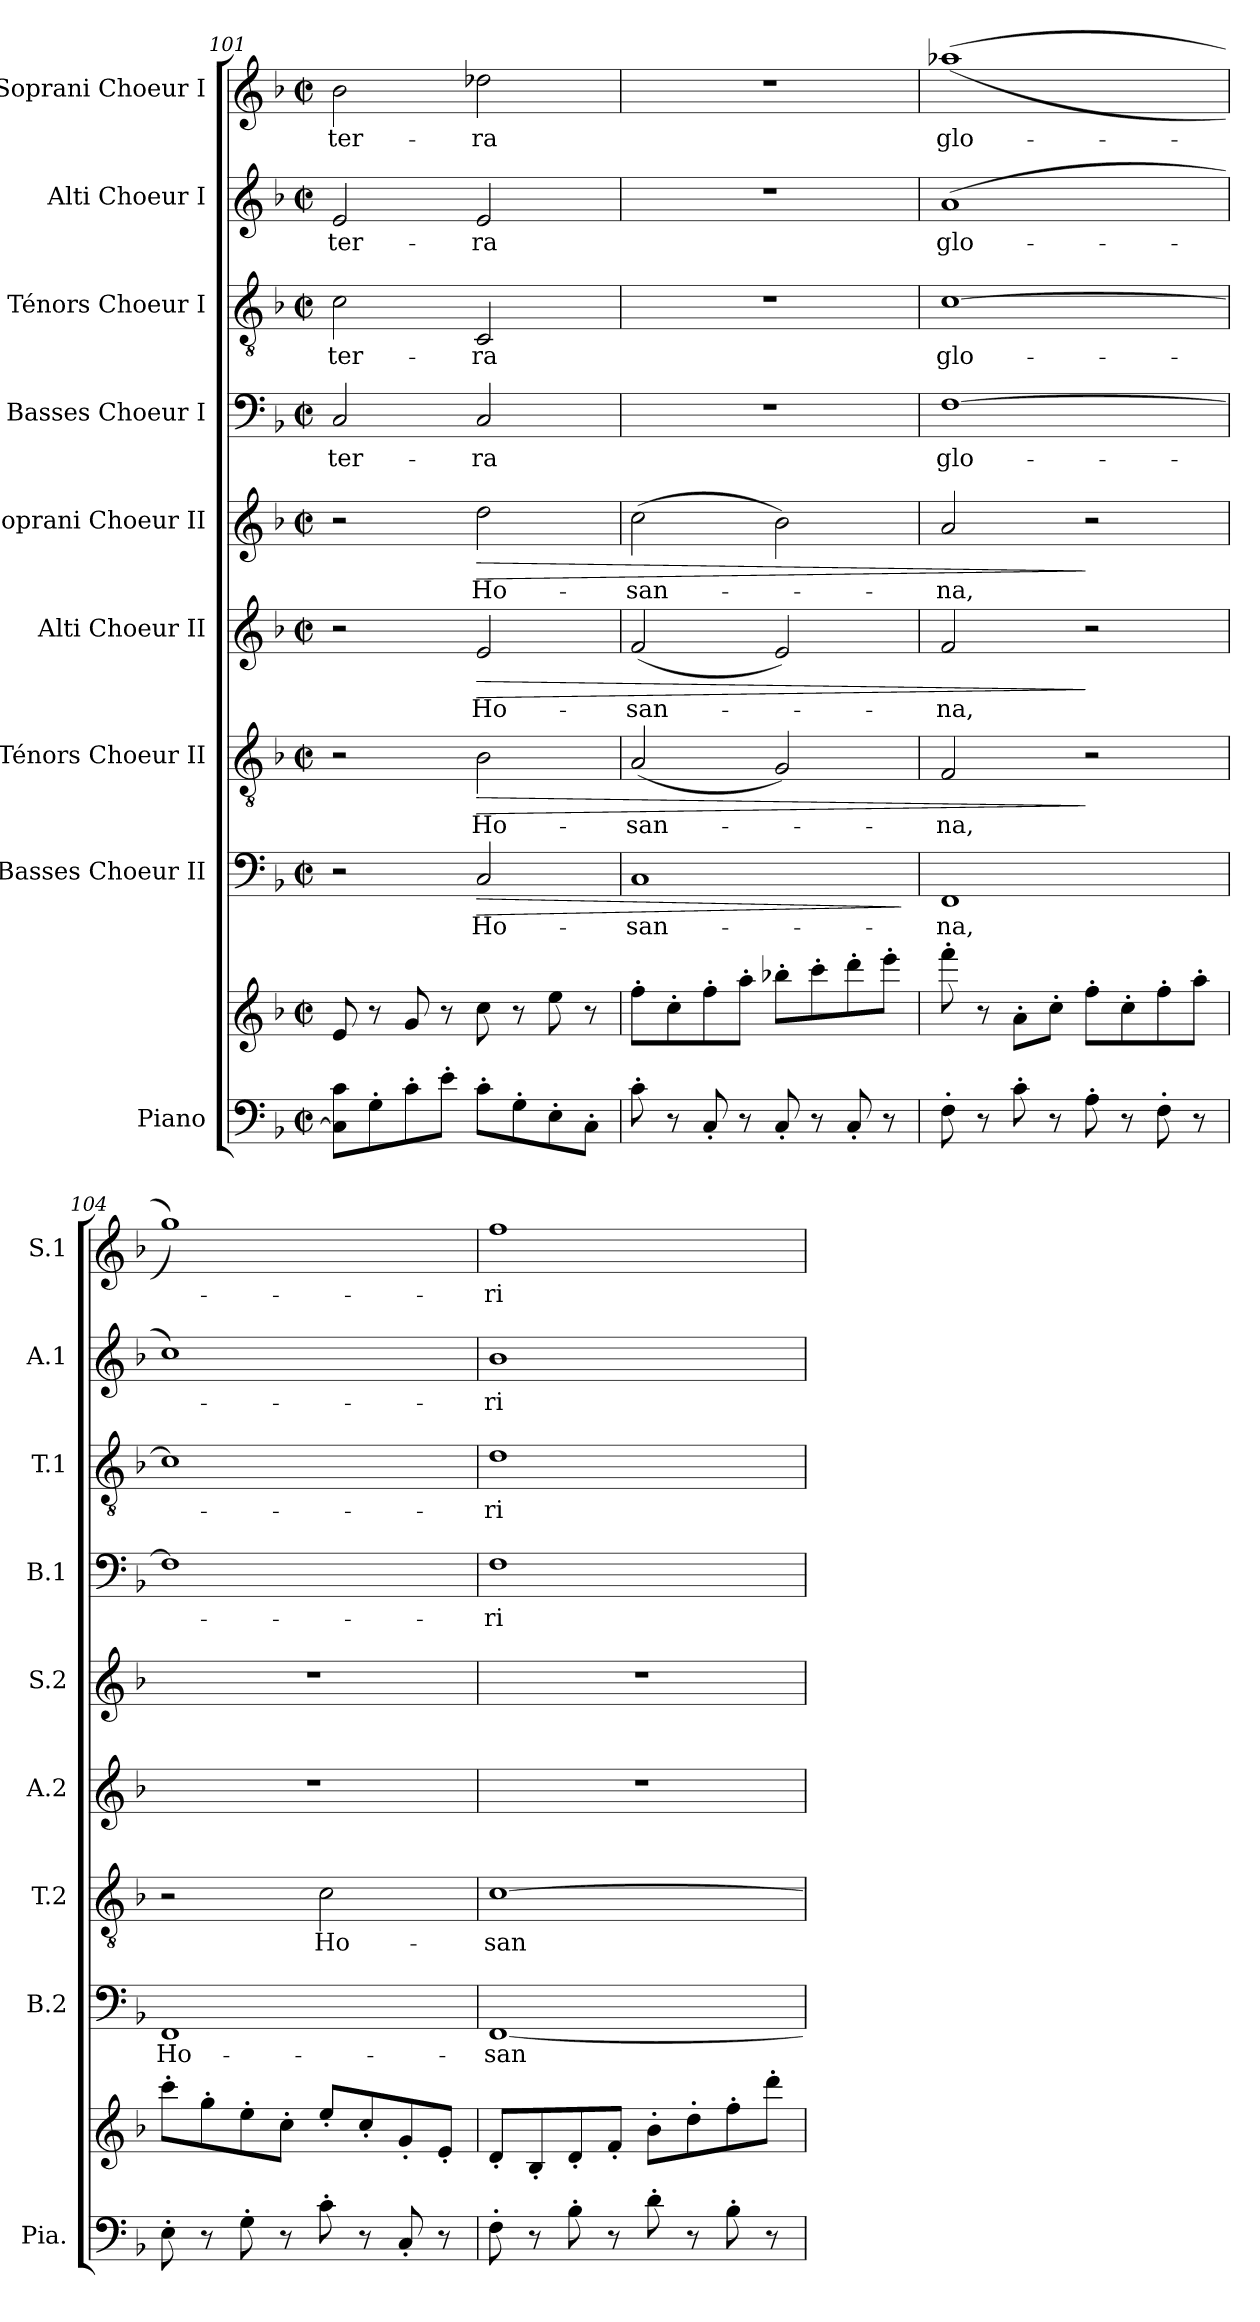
**kern	**kern	**kern	**text	**dynam	**kern	**text	**dynam	**kern	**text	**dynam	**kern	**text	**dynam	**kern	**text	**kern	**text	**kern	**text	**kern	**text
*part9	*part9	*part8	*part8	*part8	*part7	*part7	*part7	*part6	*part6	*part6	*part5	*part5	*part5	*part4	*part4	*part3	*part3	*part2	*part2	*part1	*part1
*staff10	*staff9	*staff8	*staff8	*staff8	*staff7	*staff7	*staff7	*staff6	*staff6	*staff6	*staff5	*staff5	*staff5	*staff4	*staff4	*staff3	*staff3	*staff2	*staff2	*staff1	*staff1
*I"Piano	*	*I"Basses Choeur II	*	*	*I"Ténors Choeur II	*	*	*I"Alti Choeur II	*	*	*I"Soprani Choeur II	*	*	*I"Basses Choeur I	*	*I"Ténors Choeur I	*	*I"Alti Choeur I	*	*I"Soprani Choeur I	*
*I'Pia.	*	*I'B.2	*	*	*I'T.2	*	*	*I'A.2	*	*	*I'S.2	*	*	*I'B.1	*	*I'T.1	*	*I'A.1	*	*I'S.1	*
*clefF4	*clefG2	*clefF4	*	*	*clefGv2	*	*	*clefG2	*	*	*clefG2	*	*	*clefF4	*	*clefGv2	*	*clefG2	*	*clefG2	*
*	*	*	*	*	*	*	*	*	*	*	*	*	*	*	*	*	*	*	*	*ITrd2c3	*
*k[b-]	*k[b-]	*k[b-]	*	*	*k[b-]	*	*	*k[b-]	*	*	*k[b-]	*	*	*k[b-]	*	*k[b-]	*	*k[b-]	*	*k[f#c#]	*
*M2/2	*M2/2	*M2/2	*	*	*M2/2	*	*	*M2/2	*	*	*M2/2	*	*	*M2/2	*	*M2/2	*	*M2/2	*	*M2/2	*
*met(c|)	*met(c|)	*met(c|)	*	*	*met(c|)	*	*	*met(c|)	*	*	*met(c|)	*	*	*met(c|)	*	*met(c|)	*	*met(c|)	*	*met(c|)	*
=101	=101	=101	=101	=101	=101	=101	=101	=101	=101	=101	=101	=101	=101	=101	=101	=101	=101	=101	=101	=101	=101
*	*	*^	*	*	*^	*	*	*^	*	*	*	*	*	*	*	*	*	*	*	*	*
8C\] 8c\L	8e/	2r	2ryy	.	.	2r	2ryy	.	.	2r	2ryy	.	.	2r	.	.	2C/	ter-	2c\	ter-	2e/	ter-	2gi\	ter-
8G'\	8r	.	.	.	.	.	.	.	.	.	.	.	.	.	.	.	.	.	.	.	.	.	.	.
8c'\	8g/	.	.	.	.	.	.	.	.	.	.	.	.	.	.	.	.	.	.	.	.	.	.	.
8e'\J	8r	.	.	.	.	.	.	.	.	.	.	.	.	.	.	.	.	.	.	.	.	.	.	.
!	!	!	!	!	!LO:HP:b	!	!	!	!LO:HP:b	!	!	!	!LO:HP:b	!	!	!LO:HP:b	!	!	!	!	!	!	!	!
8c'\L	8cc\	2C/	2ryy	Ho-	>	2B-\	2ryy	Ho-	>	2e/	2ryy	Ho-	>	2ddi\	Ho-	>	2C/	-ra	2C/	-ra	2e/	-ra	2b-Xi\	-ra
8G'\	8r	.	.	.	.	.	.	.	.	.	.	.	.	.	.	.	.	.	.	.	.	.	.	.
8E'\	8ee\	.	.	.	.	.	.	.	.	.	.	.	.	.	.	.	.	.	.	.	.	.	.	.
8C'\J	8r	.	.	.	.	.	.	.	.	.	.	.	.	.	.	.	.	.	.	.	.	.	.	.
*	*	*v	*v	*	*	*	*	*	*	*v	*v	*	*	*	*	*	*	*	*	*	*	*	*	*
*	*	*	*	*	*v	*v	*	*	*	*	*	*	*	*	*	*	*	*	*	*	*	*
!!LO:PB:g=z
=102	=102	=102	=102	=102	=102	=102	=102	=102	=102	=102	=102	=102	=102	=102	=102	=102	=102	=102	=102	=102	=102
8c'\	8ff'\L	1C	-san-	.	(2A/	-san-	.	(2f/	-san-	.	(2cci\	-san-	.	1r	.	1r	.	1r	.	1r	.
8r	8cc'\	.	.	.	.	.	.	.	.	.	.	.	.	.	.	.	.	.	.	.	.
8C'/	8ff'\	.	.	.	.	.	.	.	.	.	.	.	.	.	.	.	.	.	.	.	.
8r	8aa'\J	.	.	.	.	.	.	.	.	.	.	.	.	.	.	.	.	.	.	.	.
8C'/	8bb-X'\L	.	.	.	2G/)	.	.	2e/)	.	.	2b-i\)	.	.	.	.	.	.	.	.	.	.
8r	8ccc'\	.	.	.	.	.	.	.	.	.	.	.	.	.	.	.	.	.	.	.	.
8C'/	8ddd'\	.	.	.	.	.	.	.	.	.	.	.	.	.	.	.	.	.	.	.	.
8r	8eee'\J	.	.	.	.	.	.	.	.	.	.	.	.	.	.	.	.	.	.	.	.
.	.	.	.	]	.	.	.	.	.	.	.	.	.	.	.	.	.	.	.	.	.
=103	=103	=103	=103	=103	=103	=103	=103	=103	=103	=103	=103	=103	=103	=103	=103	=103	=103	=103	=103	=103	=103
8F'\	8fff'\	1FF	-na,	.	2F/	-na,	.	2f/	-na,	.	2ai/	-na,	.	[1F	glo-	[1c	glo-	(1a	glo-	((1ffni	glo-
8r	8r	.	.	.	.	.	.	.	.	.	.	.	.	.	.	.	.	.	.	.	.
8c'\	8a'\L	.	.	.	.	.	.	.	.	.	.	.	.	.	.	.	.	.	.	.	.
8r	8cc'\J	.	.	.	.	.	.	.	.	.	.	.	.	.	.	.	.	.	.	.	.
8A'\	8ff'\L	.	.	.	2r	.	]	2r	.	]	2r	.	]	.	.	.	.	.	.	.	.
8r	8cc'\	.	.	.	.	.	.	.	.	.	.	.	.	.	.	.	.	.	.	.	.
8F'\	8ff'\	.	.	.	.	.	.	.	.	.	.	.	.	.	.	.	.	.	.	.	.
8r	8aa'\J	.	.	.	.	.	.	.	.	.	.	.	.	.	.	.	.	.	.	.	.
=104	=104	=104	=104	=104	=104	=104	=104	=104	=104	=104	=104	=104	=104	=104	=104	=104	=104	=104	=104	=104	=104
8E'\	8ccc'\L	1FF	Ho-	.	2r	.	.	1r	.	.	1r	.	.	1F]	.	1c]	.	1cc)	.	1eei))	.
8r	8gg'\	.	.	.	.	.	.	.	.	.	.	.	.	.	.	.	.	.	.	.	.
8G'\	8ee'\	.	.	.	.	.	.	.	.	.	.	.	.	.	.	.	.	.	.	.	.
8r	8cc'\J	.	.	.	.	.	.	.	.	.	.	.	.	.	.	.	.	.	.	.	.
8c'\	8ee'/L	.	.	.	2c\	Ho-	.	.	.	.	.	.	.	.	.	.	.	.	.	.	.
8r	8cc'/	.	.	.	.	.	.	.	.	.	.	.	.	.	.	.	.	.	.	.	.
8C'/	8g'/	.	.	.	.	.	.	.	.	.	.	.	.	.	.	.	.	.	.	.	.
8r	8e'/J	.	.	.	.	.	.	.	.	.	.	.	.	.	.	.	.	.	.	.	.
=105	=105	=105	=105	=105	=105	=105	=105	=105	=105	=105	=105	=105	=105	=105	=105	=105	=105	=105	=105	=105	=105
8F'\	8d'/L	[1FF	-san-	.	[1c	-san-	.	1r	.	.	1r	.	.	1F	-ri-	1d	-ri-	1b-	-ri-	1ddi	-ri-
8r	8B-'/	.	.	.	.	.	.	.	.	.	.	.	.	.	.	.	.	.	.	.	.
8B-'\	8d'/	.	.	.	.	.	.	.	.	.	.	.	.	.	.	.	.	.	.	.	.
8r	8f'/J	.	.	.	.	.	.	.	.	.	.	.	.	.	.	.	.	.	.	.	.
8d'\	8b-'\L	.	.	.	.	.	.	.	.	.	.	.	.	.	.	.	.	.	.	.	.
8r	8dd'\	.	.	.	.	.	.	.	.	.	.	.	.	.	.	.	.	.	.	.	.
8B-'\	8ff'\	.	.	.	.	.	.	.	.	.	.	.	.	.	.	.	.	.	.	.	.
8r	8ddd'\J	.	.	.	.	.	.	.	.	.	.	.	.	.	.	.	.	.	.	.	.
=	=	=	=	=	=	=	=	=	=	=	=	=	=	=	=	=	=	=	=	=	=
*-	*-	*-	*-	*-	*-	*-	*-	*-	*-	*-	*-	*-	*-	*-	*-	*-	*-	*-	*-	*-	*-
